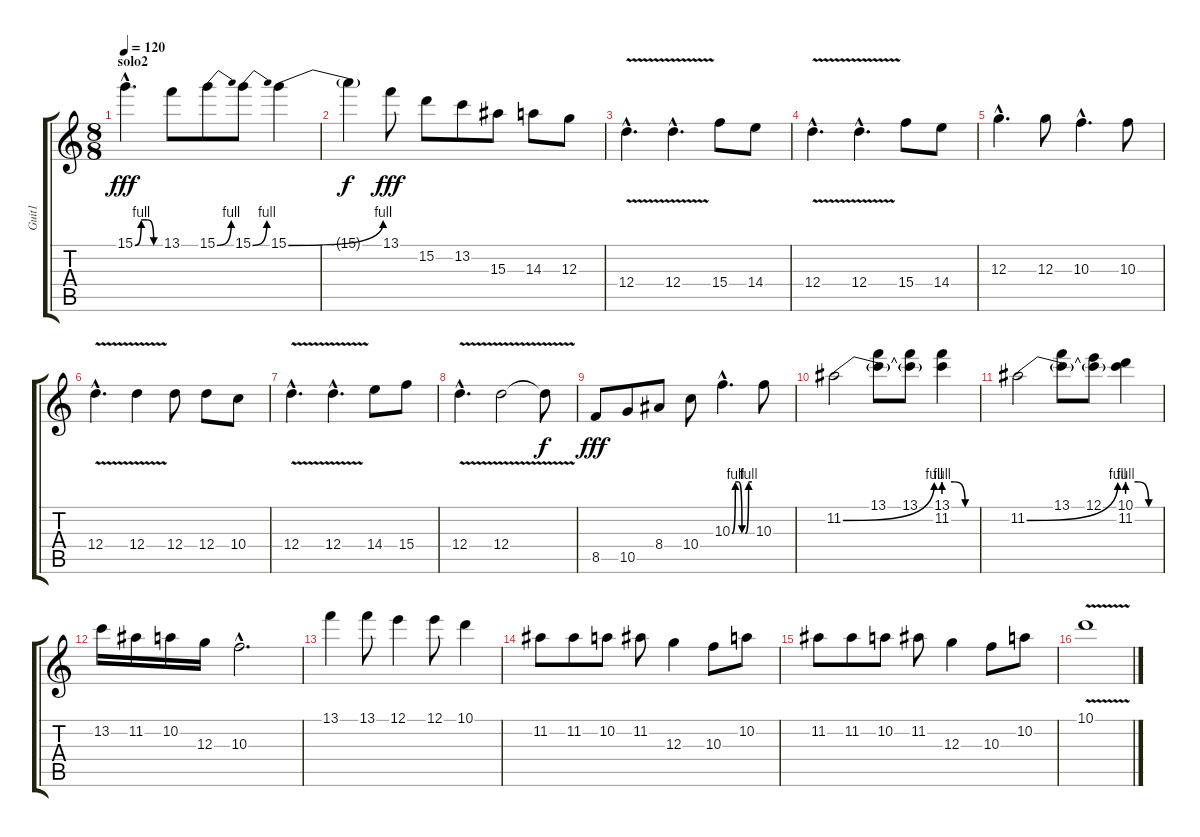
\track ("Guit1" "Guit1") {instrument distortionguitar}
\staff {score tabs}
\tuning (E4 B3 G3 D3 A2 E2) {hide}
\ts (8 8)
\section ("" "solo2")
\tempo 120
\clef g2
\ks c
15.1{be (custom 0 0 15 4 30 4 45 0 60 0) hac}.4{d dy fff volume 13 instrument overdrivenguitar} 13.1.8 15.1{be (bend 0 0 60 4)}.8 15.1{be (bend 0 0 60 4)}.8 15.1{be (bend 0 0 60 4)}.4 |
15.1{t}.4{dy f} 13.1.8{dy fff} 15.2.8 13.2.8 15.3.8 14.3.8 12.3.8 |
12.4{v hac}.4{d} 12.4{v hac}.4{d} 15.4.8 14.4.8 |
12.4{v hac}.4{d} 12.4{v hac}.4{d} 15.4.8 14.4.8 |
12.3{hac}.4{d} 12.3.8 10.3{hac}.4{d} 10.3.8 |
12.4{v hac}.4{d} 12.4{v}.4 12.4.8 12.4.8 10.4.8 |
12.4{v hac}.4{d} 12.4{v hac}.4{d} 14.4.8 15.4.8 |
12.4{v hac}.4{d} 12.4{v}.2 12.4{t}.8{dy f} |
8.5.8{dy fff} 10.5.8 8.4.8 10.4.8 10.3{be (custom 0 0 10 4 20 4 30 0 40 0 50 4 60 4) hac}.4{d} 10.3.8 |
11.2{be (bend 0 0 60 4)}.2 (13.1 11.2{t}).8 (13.1 11.2{t}).8 (13.1 11.2{be (custom 0 4 20 4 40 0 60 0)}).4 |
11.2{be (bend 0 0 60 4)}.2 (13.1 11.2{t}).8 (12.1 11.2{t}).8 (10.1 11.2{be (custom 0 4 20 4 40 0 60 0)}).4 |
13.2.16 11.2.16 10.2.16 12.3.16 10.3{hac}.2{d} |
13.1.4 13.1.8 12.1.4 12.1.8 10.1.4 |
11.2.8 11.2.8 10.2.8 11.2.8 12.3.4 10.3.8 10.2.8 |
11.2.8 11.2.8 10.2.8 11.2.8 12.3.4 10.3.8 10.2.8 |
10.1{v}.1
